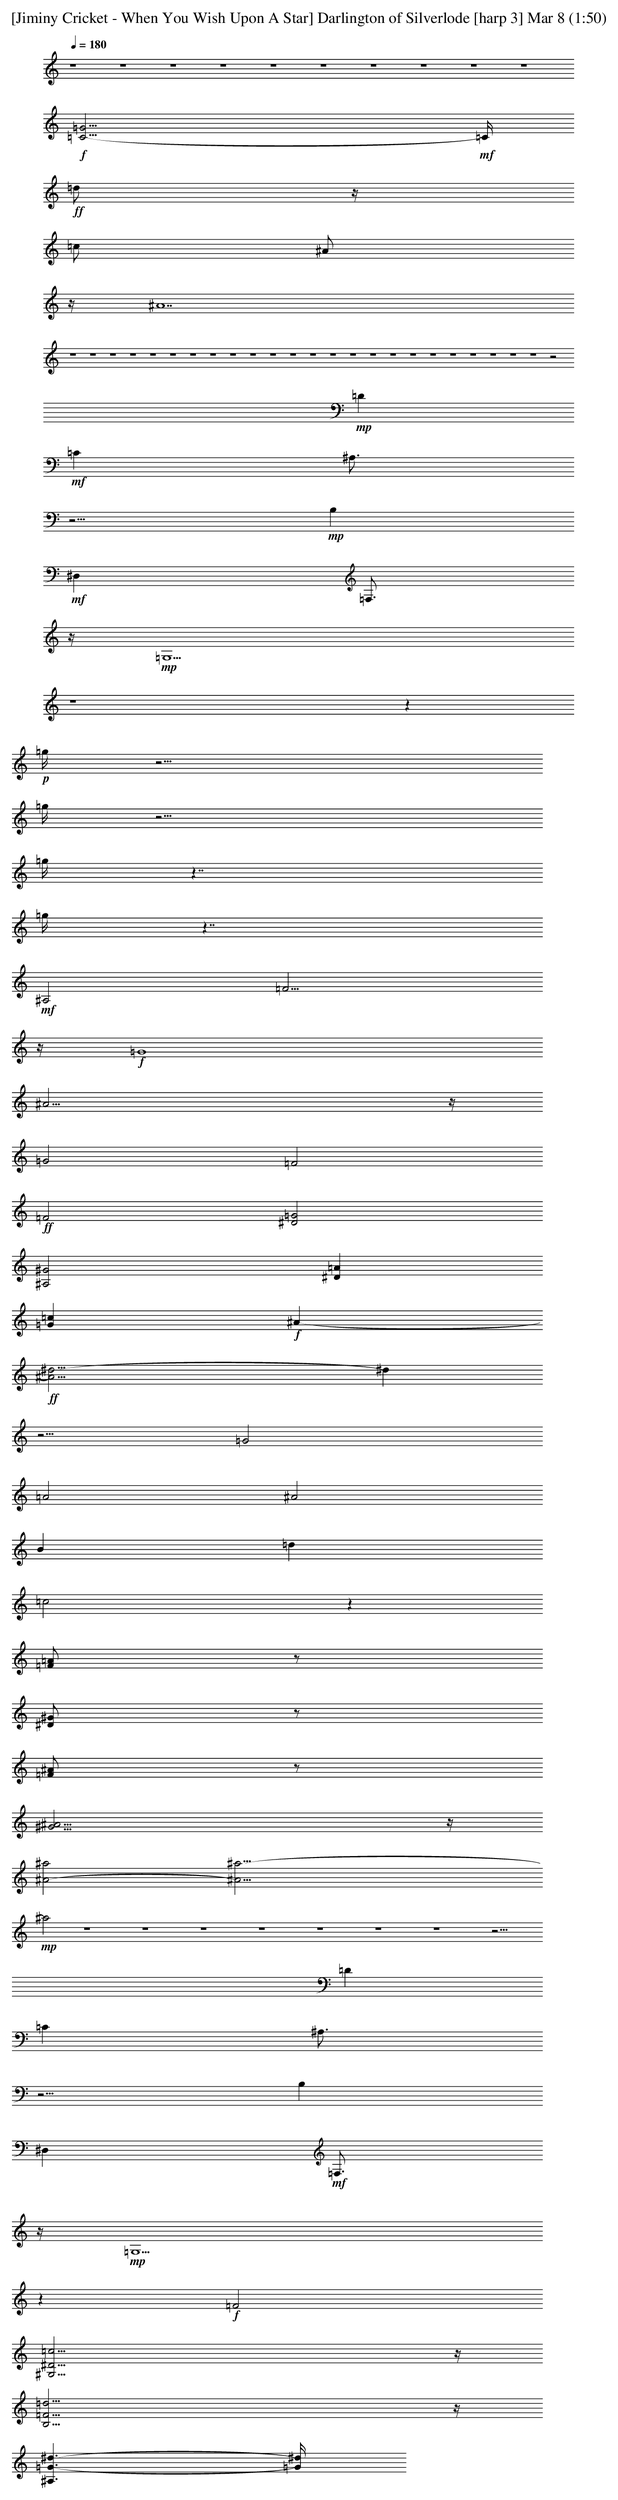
X:1
T: [Jiminy Cricket - When You Wish Upon A Star] Darlington of Silverlode [harp 3] Mar 8 (1:50)
L: 1/4
K: C
Q: 1/4=180
z4 z4 z4 z4 z4 z4 z4 z4 z4 z4
+f+ [=C23/4-=G23/4]
+mf+ =C/4
+ff+ =d/2
z/4
=c/2
^A/2
z/4
^A7
z4 z4 z4 z4 z4 z4 z4 z4 z4 z4 z4 z4 z4 z4 z4 z4 z4 z4 z4 z4 z4 z4 z4 z4 z2
+mp+ =D
+mf+ =C
^A,3/4
z5/4
+mp+ B,
+mf+ ^D,
=F,3/4
z/4
+mp+ =G,5
z4 z
+p+ =g/4
z15/4
=g/4
z15/4
=g/4
z7/4
=g/4
z7/4
+mf+ ^A,2
=F15/4
z/4
+f+ =G4
^A23/4
z/4
=G2
=F2
+ff+ =F2
[^D2=G2]
[^A,2^G2]
[^D=A]
[=G=c]
+f+ ^A-
+ff+ [^A19/4^d19/4-]
^d
z5/4
=G2
=A2
^A2
B
=d
=c2
z
[=F/2=A/2]
z/2
[^D/2^G/2]
z/2
[=F/2^A/2]
z/2
[^G31/4^A31/4]
z/4
[^A2-^a2]
[^A23/4^a23/4-]
+mp+ ^a2
z4 z4 z4 z4 z4 z4 z4 z13/4
=D
=C
^A,3/4
z5/4
B,
^D,
+mf+ =F,3/4
z/4
+mp+ =G,5
z
+f+ =F2
[^G,31/4^D31/4=c31/4]
z/4
[B,31/4=F31/4=d31/4]
z/4
[^A,3/2=G3/2-^d3/2-]
[=G/4^d/4]
